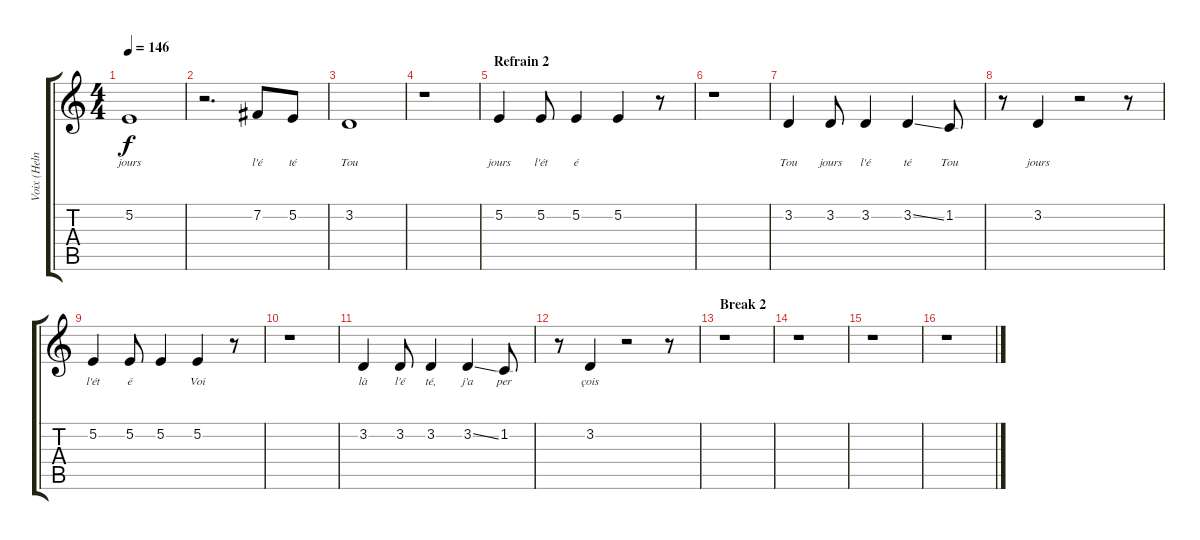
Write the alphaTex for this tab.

\track ("Voix (Helno)" "Voix (Heln") {instrument clarinet}
\staff {score tabs}
\tuning (E4 B3 G3 D3 A2 E2) {hide}
\ts (4 4)
\tempo 146
\clef g2
\ks c
5.2.1{lyrics (0 "jours") lyrics (1 "") lyrics (2 "") lyrics (3 "") lyrics (4 "") dy f} |
r.2{d} 7.2.8{lyrics (0 "l'é") lyrics (1 "") lyrics (2 "") lyrics (3 "") lyrics (4 "")} 5.2.8{lyrics (0 "té") lyrics (1 "") lyrics (2 "") lyrics (3 "") lyrics (4 "")} |
3.2.1{lyrics (0 "Tou") lyrics (1 "") lyrics (2 "") lyrics (3 "") lyrics (4 "")} |
r.1 |
\section ("" "Refrain 2")
5.2.4{lyrics (0 "jours") lyrics (1 "") lyrics (2 "") lyrics (3 "") lyrics (4 "")} 5.2.8{lyrics (0 "l'ét") lyrics (1 "") lyrics (2 "") lyrics (3 "") lyrics (4 "")} 5.2.4{lyrics (0 "é") lyrics (1 "") lyrics (2 "") lyrics (3 "") lyrics (4 "")} 5.2.4{lyrics (0 "") lyrics (1 "") lyrics (2 "") lyrics (3 "") lyrics (4 "")} r.8 |
r.1 |
3.2.4{lyrics (0 "Tou") lyrics (1 "") lyrics (2 "") lyrics (3 "") lyrics (4 "")} 3.2.8{lyrics (0 "jours") lyrics (1 "") lyrics (2 "") lyrics (3 "") lyrics (4 "")} 3.2.4{lyrics (0 "l'é") lyrics (1 "") lyrics (2 "") lyrics (3 "") lyrics (4 "")} 3.2{ss}.4{lyrics (0 "té") lyrics (1 "") lyrics (2 "") lyrics (3 "") lyrics (4 "")} 1.2.8{lyrics (0 "Tou") lyrics (1 "") lyrics (2 "") lyrics (3 "") lyrics (4 "")} |
r.8 3.2.4{lyrics (0 "jours") lyrics (1 "") lyrics (2 "") lyrics (3 "") lyrics (4 "")} r.2 r.8 |
5.2.4{lyrics (0 "l'ét") lyrics (1 "") lyrics (2 "") lyrics (3 "") lyrics (4 "")} 5.2.8{lyrics (0 "é") lyrics (1 "") lyrics (2 "") lyrics (3 "") lyrics (4 "")} 5.2.4{lyrics (0 "") lyrics (1 "") lyrics (2 "") lyrics (3 "") lyrics (4 "")} 5.2.4{lyrics (0 "Voi") lyrics (1 "") lyrics (2 "") lyrics (3 "") lyrics (4 "")} r.8 |
r.1 |
3.2.4{lyrics (0 "là") lyrics (1 "") lyrics (2 "") lyrics (3 "") lyrics (4 "")} 3.2.8{lyrics (0 "l'é") lyrics (1 "") lyrics (2 "") lyrics (3 "") lyrics (4 "")} 3.2.4{lyrics (0 "té,") lyrics (1 "") lyrics (2 "") lyrics (3 "") lyrics (4 "")} 3.2{ss}.4{lyrics (0 "j'a") lyrics (1 "") lyrics (2 "") lyrics (3 "") lyrics (4 "")} 1.2.8{lyrics (0 "per") lyrics (1 "") lyrics (2 "") lyrics (3 "") lyrics (4 "")} |
r.8 3.2.4{lyrics (0 "çois") lyrics (1 "") lyrics (2 "") lyrics (3 "") lyrics (4 "")} r.2 r.8 |
\section ("" "Break 2")
r.1 |
r.1 |
r.1 |
r.1
